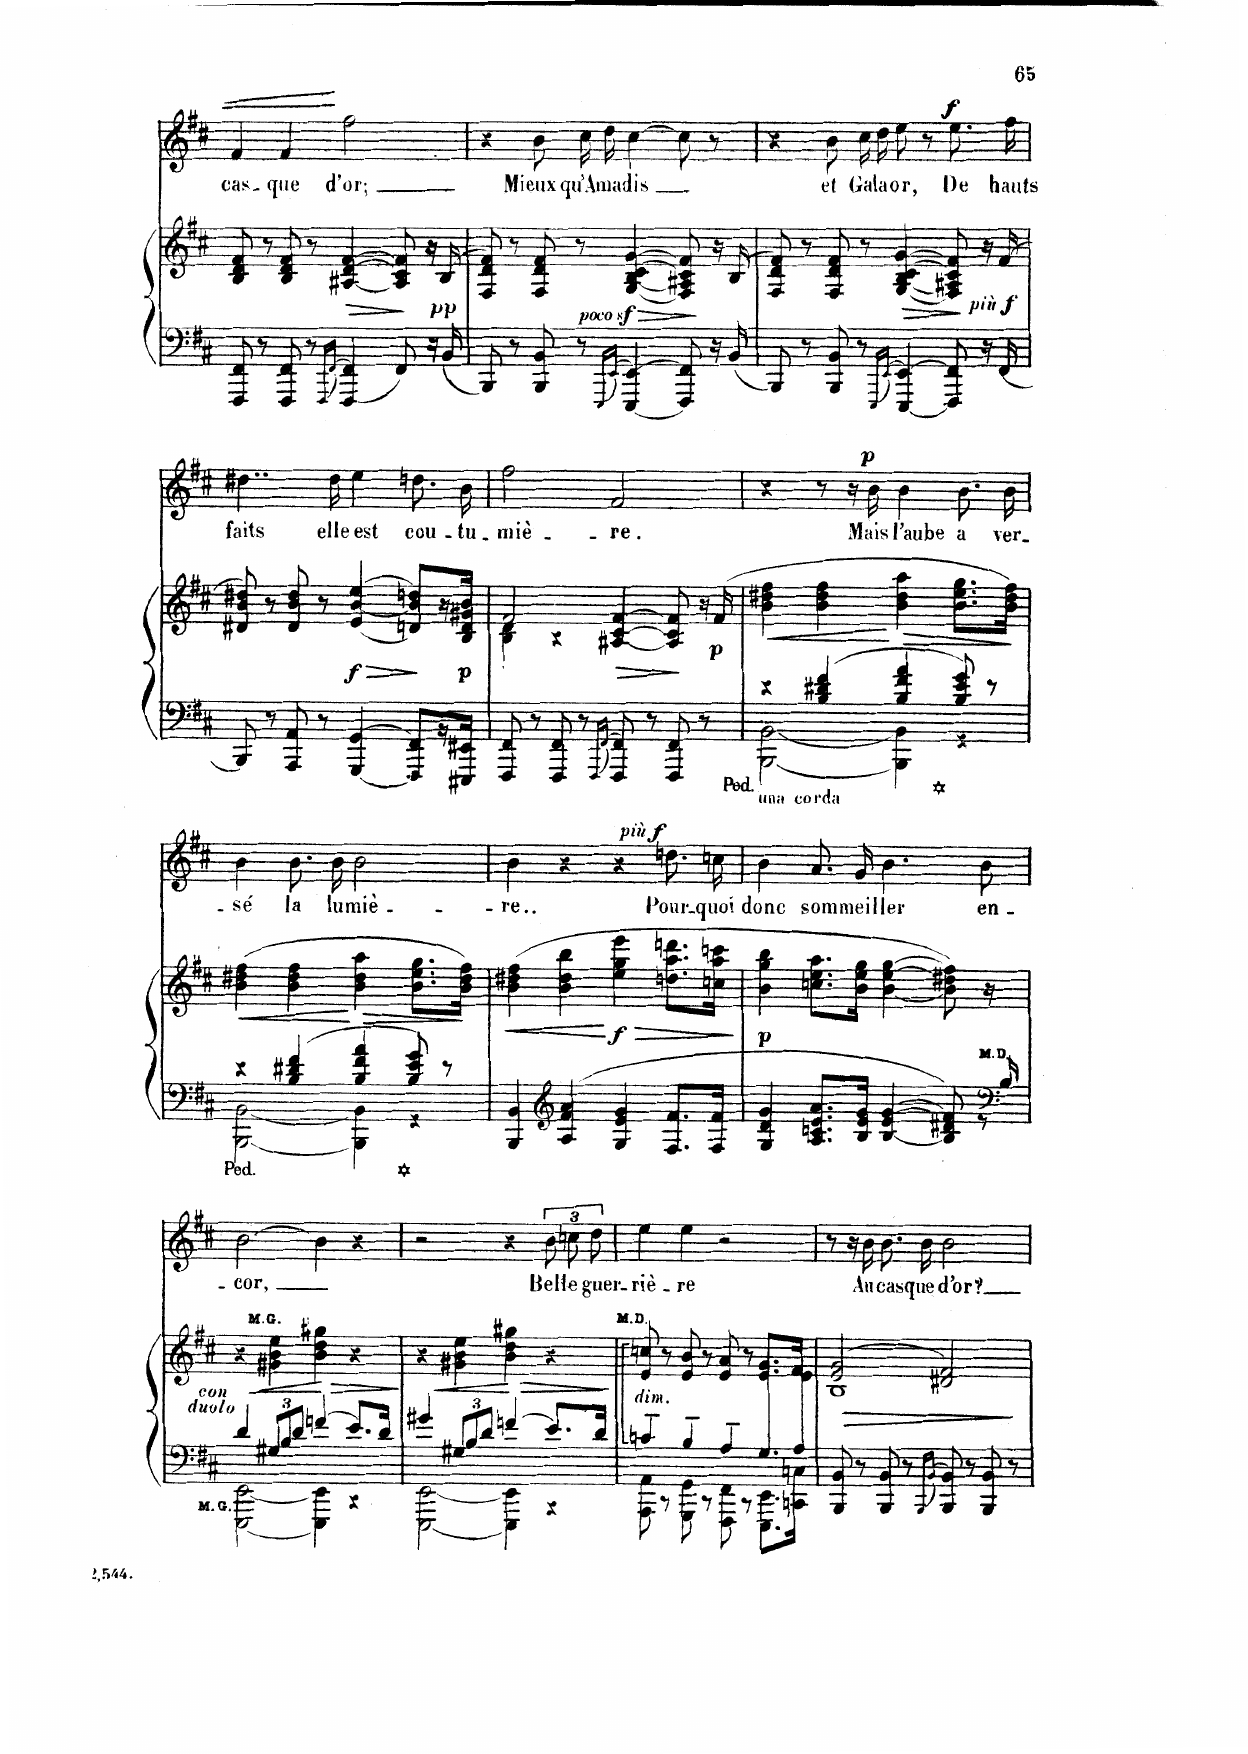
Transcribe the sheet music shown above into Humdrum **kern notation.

**kern	**kern	**dynam	**kern	**text	**dynam
*part2	*part2	*part2	*part1	*part1	*part1
*staff3	*staff2	*staff2/3	*staff1	*staff1	*staff1
*I"PIANO	*	*	*I"CHANT	*	*
*I'Pno	*	*	*	*	*
*clefF4	*clefG2	*	*clefG2	*	*
*k[f#c#]	*k[f#c#]	*	*k[f#c#]	*	*
*M4/4	*M4/4	*	*M4/4	*	*
=13	=13	=13	=13	=13	=13
8FFF#/ 8FF#/	8B/ 8d/ 8f#/	.	4f#/	cas-	.
8r	8r	.	.	.	.
8FFF#/ 8FF#/	8B/ 8d/ 8f#/	.	4f#/	-que	.
8r	8r	.	.	.	.
16qFFF#/LL	.	.	.	.	.
[>16qFF#/JJ	.	.	.	.	.
!	!	!LO:HP:b	!	!	!
4FFF#/ 4FF#/]	([4A#X/ 4d/ [4f#/	>	2ff#\	d'or;	.
8FF#/	8A#/] 8c#/ 8f#/])	.	.	.	.
16r	16r	]	.	.	.
!	!	!LO:DY:b	!	!	!
16BB/	(>16B/	pp	.	.	.
=14	=14	=14	=14	=14	=14
8BBB/	8F#/ 8d/ 8f#/)	.	4r	.	.
8r	8r	.	.	.	.
8BBB/ 8BB/	8F#/ 8d/ 8f#/	.	8b\L	Mieux	.
8r	8r	.	16cc#\L	qu'A-	.
.	.	.	16dd\JJ	-ma-	.
16qEEE/LL	.	.	.	.	.
[>16qEE/JJ	.	.	.	.	.
!	!	!LO:HP:b	!	!	!
!	!	!LO:DY:n=1:b	!	!	!
4EEE/ 4EE/]	((<(<4G/z< 4B/z< [4c#/z< 4g/z<	> other-dynamics	[4cc#\	-dis	.
8FFF#/ 8FF#/	8F#/ 8A#X/ 8c#/] 8f#/)))	.	8cc#\]	.	.
16r	16r	]	8r	.	.
16BB/	(>16B/	.	.	.	.
=15	=15	=15	=15	=15	=15
8BBB/	8F#/ 8d/ 8f#/)	.	4r	.	.
8r	8r	.	.	.	.
8BBB/ 8BB/	8F#/ 8d/ 8f#/	.	8b\L	et	.
8r	8r	.	16cc#\L	Ga-	.
.	.	.	16dd\JJ	-la-	.
16qEEE/LL	.	.	.	.	.
[>16qEE/JJ	.	.	.	.	.
!	!	!LO:HP:b	!	!	!
4EEE/ 4EE/]	((<(<4G/ 4B/ [4c#/ 4g/	>	8ee\	-or,	.
.	.	.	8r	.	.
!	!	!	!	!	!LO:DY:a
8FFF#/ 8FF#/	8F#/ 8A#X/ 8c#/] 8f#/)))	.	8.ee\L	De	f
16r	16r	]	.	.	.
!	!	!LO:DY:b	!	!	!
!	!	!LO:DY:n=1:b	!	!	!
16FF#/	(>16f#/	other-dynamics f	16ff#\Jk	hauts	.
=16	=16	=16	=16	=16	=16
8BBB/	8d#X/ 8b/ 8dd#X/)	.	4..dd#X\	faits	.
8r	8r	.	.	.	.
8AAA/ 8AA/	8d#/ 8b/ 8dd#/	.	.	.	.
8r	8r	.	.	.	.
.	.	.	16dd#\	elle	.
!	!	!LO:HP:b	!	!	!
!	!	!LO:DY:n=1:b	!	!	!
4GGG/ 4GG/	((<4e/ [<4b/ 4ee/	> f	4ee\	est	.
8FFF#/ 8FF#/L	8dn/ 8b/] 8ddn/L))	]	8.ddn\L	cou-	.
16r	16r	.	.	.	.
!	!	!LO:DY:n=2:b	!	!	!
16EEE#X/ 16EE#X/JJ	16B/ 16d/ 16g#X/ 16b/JJ	p	16b\Jk	-tu-	.
=17	=17	=17	=17	=17	=17
*	*^	*	*	*	*
8FFF#/ 8FF#/	2f#/	4B\ 4d\	.	2ff#\	-miè-	.
8r	.	.	.	.	.	.
8FFF#/ 8FF#/	.	4r	.	.	.	.
8r	.	.	.	.	.	.
16qFFF#/LL	.	.	.	.	.	.
[>16qFF#/JJ	.	.	.	.	.	.
!	!	!	!LO:HP:b	!	!	!
8FFF#/ 8FF#/]	[4f#/	[<4A#X/ [4c#/	>	2f#/	-re.	.
8r	.	.	.	.	.	.
8FFF#/ 8FF#/	8f#/]	8A#/] 8c#/]	]	.	.	.
8r	8ryy	16r	.	.	.	.
!	!	!	!LO:DY:b	!	!	!
.	.	16f#/	p	.	.	.
=18	=18	=18	=18	=18	=18	=18
*^	*	*	*	*	*	*
!LO:TX:b:t=una corda	!	!	!	!	!	!	!
!	!	!	!	!LO:HP:b	!	!	!
*	*	*v	*v	*	*	*	*
4r	[2BBB\ [2BB\	(4b\ 4dd#X\ 4ff#\	<	4r	.	.
4B/ 4d#X/ 4f#/	.	4b\ 4dd#\ 4ff#\	.	8r	.	.
.	.	.	.	16r	.	.
!	!	!	!	!	!	!LO:DY:a
.	.	.	.	16b\	Mais	p
!	!	!	!LO:HP:n=1:b	!	!	!
4B/ 4f#/ 4a/	4BBB\] 4BB\]	4b\ 4dd#\ 4aa\	[ >	4b\	l'aube	.
8B/ 8e/ 8g/	4r	8.b\ 8.ee\ 8.gg\L	.	8.b\L	a	.
8r	.	.	.	.	.	.
.	.	16b\ 16dd#\ 16ff#\Jk)	.	16b\Jk	ver-	.
*v	*v	*	*	*	*	*
.	.	]	.	.	.
=19	=19	=19	=19	=19	=19
*^	*	*	*	*	*
!	!	!	!LO:HP:b	!	!	!
4r	[2BBB\ [2BB\	(4b\ 4dd#X\ 4ff#\	<	4b\	-sé	.
4B/ 4d#X/ 4f#/	.	4b\ 4dd#\ 4ff#\	.	8.b\L	la	.
.	.	.	.	16b\Jk	lumiè-	.
!	!	!	!LO:HP:n=1:b	!	!	!
4B/ 4f#/ 4a/	4BBB\] 4BB\]	4b\ 4dd#\ 4aa\	[ >	2b\	.	.
8B/ 8e/ 8g/	4r	8.b\ 8.ee\ 8.gg\L	.	.	.	.
8r	.	.	.	.	.	.
.	.	16b\ 16dd#\ 16ff#\Jk)	.	.	.	.
*v	*v	*	*	*	*	*
.	.	]	.	.	.
=20	=20	=20	=20	=20	=20
!	!	!LO:HP:b	!	!	!
4BBB/ 4BB/	(4b\ 4dd#X\ 4ff#\	<	4b\	-re..	.
*clefG2	*	*	*	*	*
4A/ 4f#/ 4a/	4b\ 4dd#\ 4bb\	.	4r	.	.
!	!	!LO:HP:n=1:b	!	!	!
!	!	!LO:DY:n=1:b	!	!	!
4G/ 4e/ 4g/	4ee\ 4gg\ 4eee\	[ > f	4r	.	.
!	!	!	!	!	!LO:DY:a
!	!	!	!	!	!LO:DY:n=1:a
8.F#/ 8.f#/L	8.ddn\ 8.aa\ 8.dddn\L	.	8.ddn\L	Pour-	other-dynamics f
16F#/ 16f#/Jk	16ccn\ 16aa\ 16cccn\Jk	.	16ccn\Jk	-quoi	.
.	.	]	.	.	.
=21	=21	=21	=21	=21	=21
*^	*	*	*	*	*
!	!	!	!LO:DY:b	!	!	!
2...ryy	4G/ 4d/ 4g/	4b\ 4gg\ 4bb\	p	4b\	donc	.
.	8.A/ 8.cn/ 8.e/ 8.a/L	8.ccn\ 8.ee\ 8.aa\L	.	8.a/L	som-	.
.	16B/ 16e/ 16g/Jk	16b\ 16ee\ 16gg\Jk	.	16g/Jk	-meil-	.
.	[4B/ 4e/ 4g/	(>(>[4b\ 4ee\ 4gg\	.	4.b\	-ler	.
.	8B/] 8d#X/ 8f#/	8b\] 8dd#X\ 8ff#\)))	.	.	.	.
.	8r	16r	.	8b\	en-	.
*	*	*clefF4	*	*	*	*
!	!	!LO:TX:b:t=M.D.	!	!	!	!
16gg/	.	16ryy	.	.	.	.
=22	=22	=22	=22	=22	=22	=22
*clefF4	*	*clefG2	*	*	*	*
!LO:TX:b:t=M. G.	!	!	!	!	!	!
!LO:TX:i:t=con	!	!	!	!	!	!
!LO:TX:t=duolo	!	!	!	!	!	!
4d/	[2EEE\ [2EE\	4r	.	[2b\	-cor,	.
!	!	!LO:TX:a:t=M.G.	!	!	!	!
!	!	!	!LO:HP:b	!	!	!
12G#X/L	.	4g#X\ 4b\ 4ee\	<	.	.	.
12B/	.	.	.	.	.	.
12d/J	.	.	.	.	.	.
4fn/	4EEE\] 4EE\]	4b\ 4dd\ 4gg#X\	[	4b\]	.	.
8.e/L	4r	4r	.	4r	.	.
16d/Jk	.	.	.	.	.	.
=23	=23	=23	=23	=23	=23	=23
4g#X/	[2EEE\ [2EE\	4r	.	2r	.	.
!	!	!	!LO:HP:b	!	!	!
12G#X/L	.	4g#X\ 4b\ 4ee\	<	.	.	.
12B/	.	.	.	.	.	.
12d/J	.	.	.	.	.	.
4fn/	4EEE\] 4EE\]	4b\ 4dd\ 4gg#X\	[	4r	.	.
8.e/L	4r	4r	.	12b\L	Bel-	.
.	.	.	.	12ccn\	-le	.
.	.	.	.	12dd\J	guer-	.
16d/Jk	.	.	.	.	.	.
=24	=24	=24	=24	=24	=24	=24
!	!	!LO:TX:a:t=M.D.	!	!	!	!
!	!	!LO:TX:b:i:t=dim.	!	!	!	!
4cn~/	8AAA\ 8AA\	8e/: 8ccn/:	.	4ee\	-riè-	.
.	8r	8r	.	.	.	.
4B~/	8GGG\ 8GG\	8e/ 8b/	.	4ee\	-re	.
.	8r	8r	.	.	.	.
4A~/	8FFF#\ 8FF#\	8e/ 8a/	.	2r	.	.
.	8r	8r	.	.	.	.
8.G/L	8.EEE\ 8.EE\L	8.e/ 8.g/L	.	.	.	.
16A/Jk	16CCn\ 16Cn\Jk	16e/ 16f#/Jk	.	.	.	.
=25	=25	=25	=25	=25	=25	=25
!	!	!	!LO:HP:b	!	!	!
*v	*v	*^	*	*	*	*
8BBB/ 8BB/	(2e/ 2g/	1B	>	8r	.	.
8r	.	.	.	16r	.	.
.	.	.	.	16b\	Au	.
8BBB/ 8BB/	.	.	.	8.b\L	cas-	.
8r	.	.	.	.	.	.
.	.	.	.	16b\Jk	-que	.
16qBBB/LL	.	.	.	.	.	.
[>16qBB/JJ	.	.	.	.	.	.
8BBB/ 8BB/]	2d#X/ 2f#/)	.	.	2b\	d'or?	.
8r	.	.	.	.	.	.
8BBB/ 8BB/	.	.	.	.	.	.
8r	.	.	.	.	.	.
*	*v	*v	*	*	*	*
.	.	]	.	.	.
=	=	=	=	=	=
*-	*-	*-	*-	*-	*-
